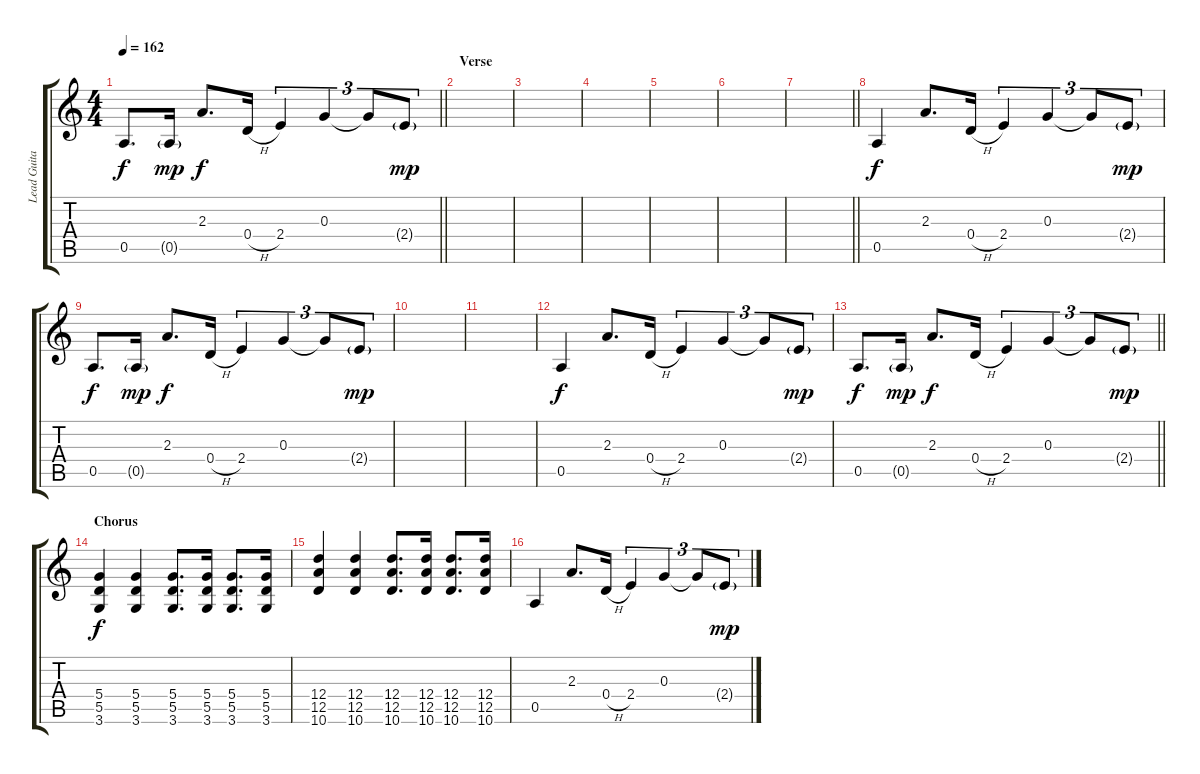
\track ("Lead Guitar" "Lead Guita") {instrument overdrivenguitar}
\staff {score tabs}
\tuning (E4 B3 G3 D3 A2 E2) {hide}
\ts (4 4)
\tempo 162
\clef g2
\barLineRight lightlight
\ks c
0.5.8{d dy f} 0.5{g}.16{dy mp} 2.3.8{d dy f} 0.4{h}.16 2.4.4{tu (3 2)} 0.3.4{tu (3 2)} 0.3{t}.8{tu (3 2)} 2.4{g}.8{tu (3 2) dy mp} |
\section ("" "Verse")
|
|
|
|
|
\barLineRight lightlight
|
0.5.4{dy f} 2.3.8{d} 0.4{h}.16 2.4.4{tu (3 2)} 0.3.4{tu (3 2)} 0.3{t}.8{tu (3 2)} 2.4{g}.8{tu (3 2) dy mp} |
0.5.8{d dy f} 0.5{g}.16{dy mp} 2.3.8{d dy f} 0.4{h}.16 2.4.4{tu (3 2)} 0.3.4{tu (3 2)} 0.3{t}.8{tu (3 2)} 2.4{g}.8{tu (3 2) dy mp} |
|
|
0.5.4{dy f} 2.3.8{d} 0.4{h}.16 2.4.4{tu (3 2)} 0.3.4{tu (3 2)} 0.3{t}.8{tu (3 2)} 2.4{g}.8{tu (3 2) dy mp} |
\barLineRight lightlight
0.5.8{d dy f} 0.5{g}.16{dy mp} 2.3.8{d dy f} 0.4{h}.16 2.4.4{tu (3 2)} 0.3.4{tu (3 2)} 0.3{t}.8{tu (3 2)} 2.4{g}.8{tu (3 2) dy mp} |
\section ("" "Chorus")
(5.4 5.5 3.6).4{dy f} (5.4 5.5 3.6).4 (5.4 5.5 3.6).8{d} (5.4 5.5 3.6).16 (5.4 5.5 3.6).8{d} (5.4 5.5 3.6).16 |
(12.4 12.5 10.6).4 (12.4 12.5 10.6).4 (12.4 12.5 10.6).8{d} (12.4 12.5 10.6).16 (12.4 12.5 10.6).8{d} (12.4 12.5 10.6).16 |
0.5.4 2.3.8{d} 0.4{h}.16 2.4.4{tu (3 2)} 0.3.4{tu (3 2)} 0.3{t}.8{tu (3 2)} 2.4{g}.8{tu (3 2) dy mp}
